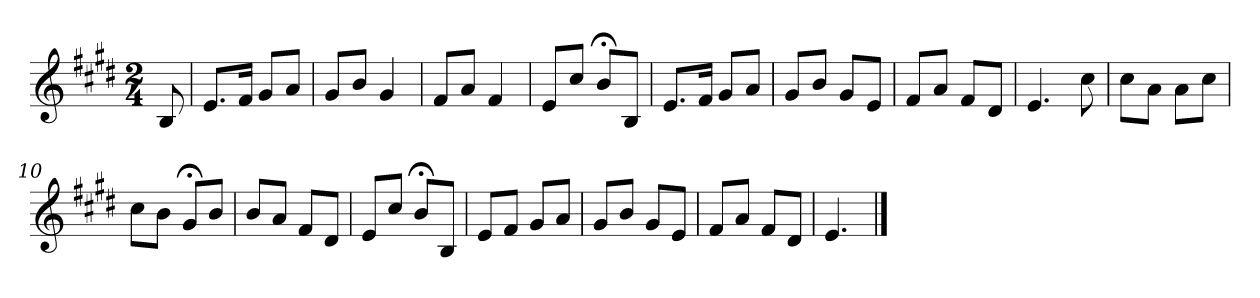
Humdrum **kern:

**kern
*part1
*staff1
!!LO:PB:g=z
*clefG2
*k[f#c#g#d#]
*E:
*M2/4
=
8Bi/
=1
8.ei/L
16f#i/Jk
8g#i/L
8ai/J
=2
8g#i/L
8bi/J
4g#i/
=3
8f#i/L
8ai/J
4f#i/
=4
8ei/L
8cc#i/J
8b;i/L
8Bi/J
!!LO:LB:g=z
=5
8.ei/L
16f#i/Jk
8g#i/L
8ai/J
=6
8g#i/L
8bi/J
8g#i/L
8ei/J
=7
8f#i/L
8ai/J
8f#i/L
8d#i/J
=8
4.ei/
8cc#i\
!!LO:LB:g=z
=9
8cc#i\L
8ai\J
8ai\L
8cc#i\J
=10
8cc#i\L
8bi\J
8g#;i/L
8bi/J
=11
8bi/L
8ai/J
8f#i/L
8d#i/J
=12
8ei/L
8cc#i/J
8b;i/L
8Bi/J
!!LO:LB:g=z
=13
8ei/L
8f#i/J
8g#i/L
8ai/J
=14
8g#i/L
8bi/J
8g#i/L
8ei/J
=15
8f#i/L
8ai/J
8f#i/L
8d#i/J
=16
4.ei/
==
*-
